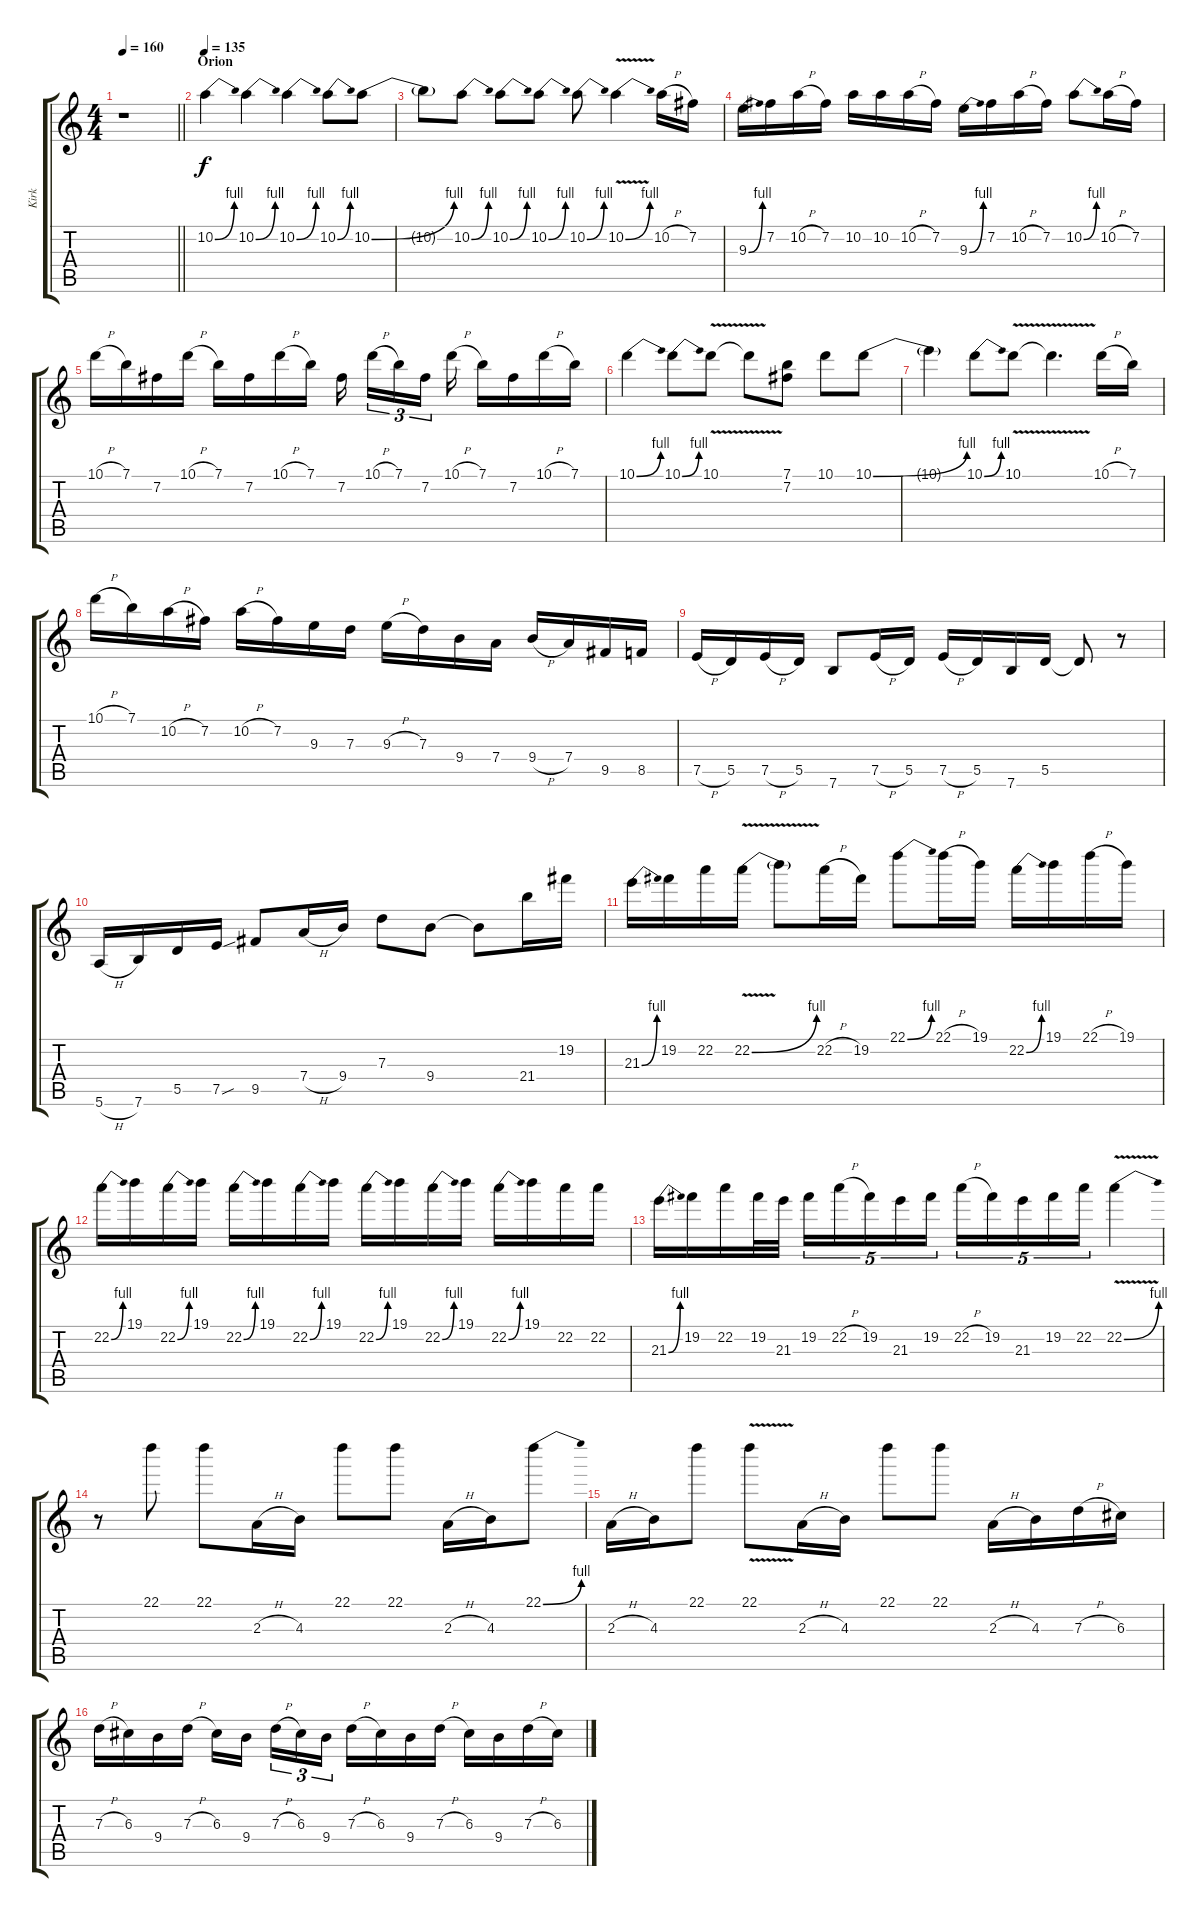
\track ("Kirk" "Kirk") {instrument distortionguitar}
\staff {score tabs}
\tuning (E4 B3 G3 D3 A2 E2) {hide}
\ts (4 4)
\tempo 160
\clef g2
\barLineRight lightlight
\ks c
r.1{dy f} |
\section ("" "Orion")
\tempo 135
10.2{be (bend 0 0 60 4)}.4 10.2{be (bend 0 0 60 4)}.4 10.2{be (bend 0 0 60 4)}.4 10.2{be (bend 0 0 60 4)}.8 10.2{be (bend 0 0 60 4)}.8 |
10.2{t}.8 10.2{be (bend 0 0 60 4)}.8 10.2{be (bend 0 0 60 4)}.8 10.2{be (bend 0 0 60 4)}.8 10.2{be (bend 0 0 60 4)}.8 10.2{be (bend 0 0 60 4) v}.4 10.2{h}.16 7.2.16 |
9.3{be (bend 0 0 60 4)}.16 7.2.16 10.2{h}.16 7.2.16 10.2.16 10.2.16 10.2{h}.16 7.2.16 9.3{be (bend 0 0 60 4)}.16 7.2.16 10.2{h}.16 7.2.16 10.2{be (bend 0 0 60 4)}.8 10.2{h}.16 7.2.16 |
10.1{h}.16 7.1.16 7.2.16 10.1{h}.16 7.1.16 7.2.16 10.1{h}.16 7.1.16 7.2.16{beam splitsecondary} 10.1{h}.16{tu (3 2)} 7.1.16{tu (3 2)} 7.2.16{tu (3 2) beam splitsecondary} 10.1{h}.16 7.1.16 7.2.16 10.1{h}.16 7.1.16 |
10.1{be (bend 0 0 60 4)}.4 10.1{be (bend 0 0 60 4)}.8 10.1{v}.8 10.1{t}.8 (7.1 7.2).8 10.1.8 10.1{be (bend 0 0 60 4)}.8 |
10.1{t}.4 10.1{be (bend 0 0 60 4)}.8 10.1{v}.8 10.1{t}.4{d} 10.1{h}.16 7.1.16 |
10.1{h}.16 7.1.16 10.2{h}.16 7.2.16 10.2{h}.16 7.2.16 9.3.16 7.3.16 9.3{h}.16 7.3.16 9.4.16 7.4.16 9.4{h}.16 7.4.16 9.5.16 8.5.16 |
7.5{h}.16 5.5.16 7.5{h}.16 5.5.16 7.6.8 7.5{h}.16 5.5.16 7.5{h}.16 5.5.16 7.6.16 5.5.16 5.5{t}.8 r.8 |
5.6{h}.16 7.6.16 5.5.16 7.5{sou}.16 9.5.8 7.4{h}.16 9.4.16 7.3.8 9.4.8 9.4{t}.8 21.4.16 19.2.16 |
21.3{be (bend 0 0 60 4)}.16 19.2.16 22.2.16 22.2{be (bend 0 0 60 4) v}.16 22.2{t}.8 22.2{h}.16 19.2.16 22.1{be (bend 0 0 60 4)}.8 22.1{h}.16 19.1.16 22.2{be (bend 0 0 60 4)}.16 19.1.16 22.1{h}.16 19.1.16 |
22.2{be (bend 0 0 60 4)}.16 19.1.16 22.2{be (bend 0 0 60 4)}.16 19.1.16 22.2{be (bend 0 0 60 4)}.16 19.1.16 22.2{be (bend 0 0 60 4)}.16 19.1.16 22.2{be (bend 0 0 60 4)}.16 19.1.16 22.2{be (bend 0 0 60 4)}.16 19.1.16 22.2{be (bend 0 0 60 4)}.16 19.1.16 22.2.16 22.2.16 |
21.3{be (bend 0 0 60 4)}.16 19.2.16 22.2.16 19.2.32 21.3.32 19.2.16{tu (5 4)} 22.2{h}.16{tu (5 4)} 19.2.16{tu (5 4)} 21.3.16{tu (5 4)} 19.2.16{tu (5 4)} 22.2{h}.16{tu (5 4)} 19.2.16{tu (5 4)} 21.3.16{tu (5 4)} 19.2.16{tu (5 4)} 22.2.16{tu (5 4)} 22.2{be (bend 0 0 60 4) v}.4 |
r.8 22.1.8 22.1.8 2.3{h}.16 4.3.16 22.1.8 22.1.8 2.3{h}.16 4.3.16 22.1{be (bend 0 0 60 4)}.8 |
2.3{h}.16 4.3.16 22.1.8 22.1{v}.8 2.3{h}.16 4.3.16 22.1.8 22.1.8 2.3{h}.16 4.3.16 7.3{h}.16 6.3.16 |
7.3{h}.16 6.3.16 9.4.16 7.3{h}.16 6.3.16 9.4.16{beam splitsecondary} 7.3{h}.16{tu (3 2)} 6.3.16{tu (3 2)} 9.4.16{tu (3 2)} 7.3{h}.16 6.3.16 9.4.16 7.3{h}.16 6.3.16 9.4.16 7.3{h}.16 6.3.16
